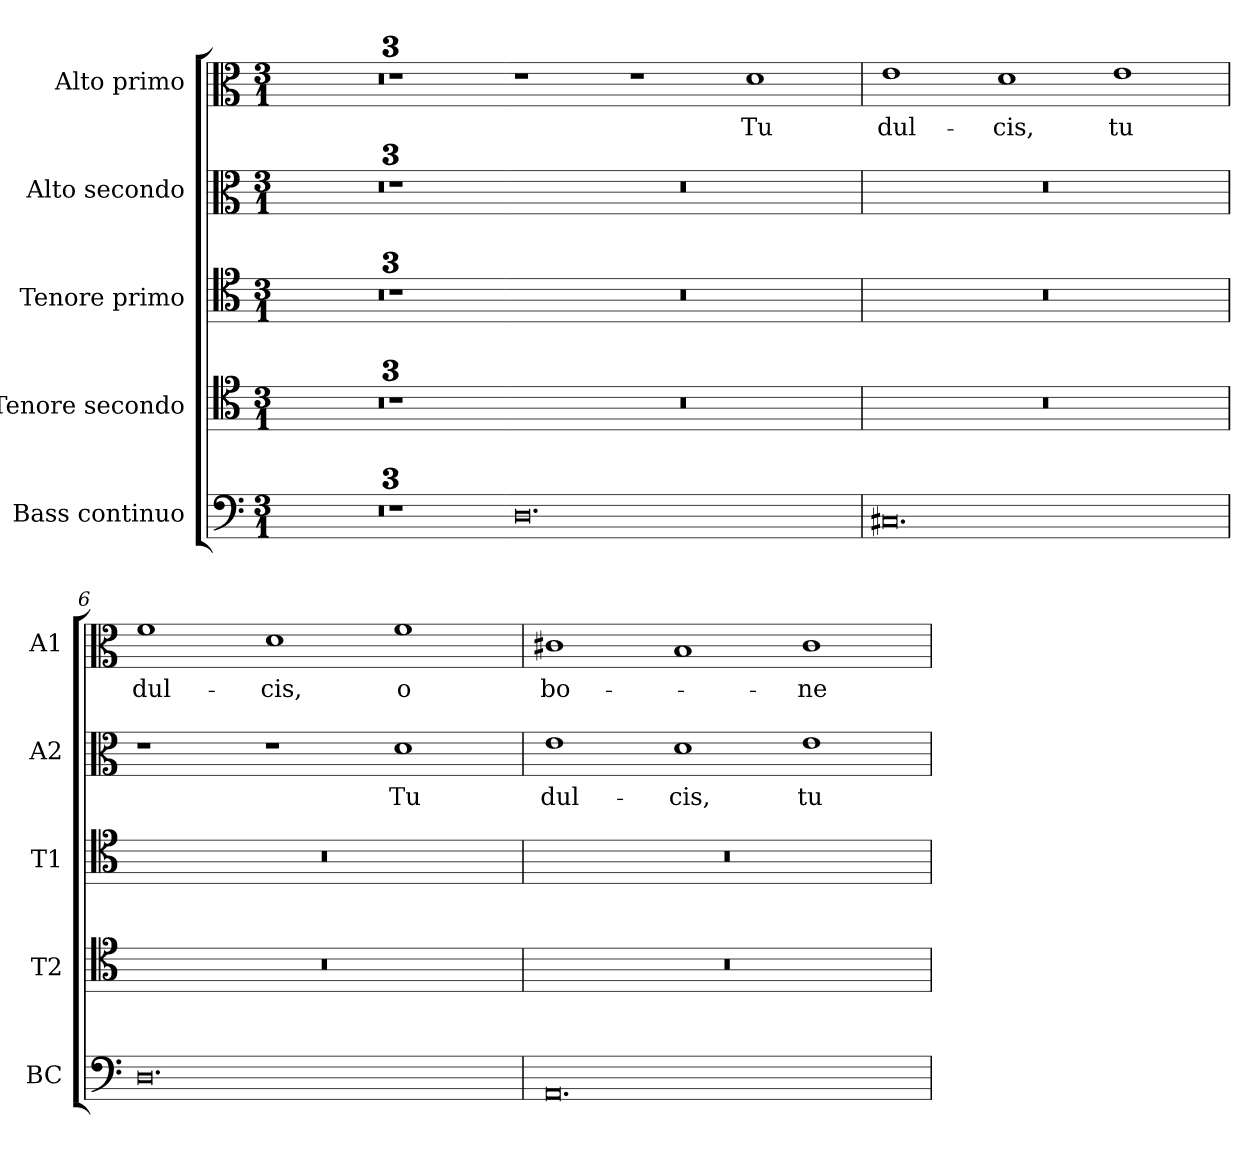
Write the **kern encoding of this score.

**kern	**kern	**kern	**kern	**text	**kern	**text
*part5	*part4	*part3	*part2	*part2	*part1	*part1
*staff5	*staff4	*staff3	*staff2	*staff2	*staff1	*staff1
*I"Bass continuo	*I"Tenore secondo	*I"Tenore primo	*I"Alto secondo	*	*I"Alto primo	*
*I'BC	*I'T2	*I'T1	*I'A2	*	*I'A1	*
*clefF4	*clefC4	*clefC4	*clefC3	*	*clefC3	*
*k[]	*k[]	*k[]	*k[]	*	*k[]	*
*C:	*C:	*C:	*C:	*	*C:	*
*M3/1	*M3/1	*M3/1	*M3/1	*	*M3/1	*
=1	=1	=1	=1	=1	=1	=1
0.ryy	0.ryy	0.ryy	0.ryy	.	0.ryy	.
=2	=2	=2	=2	=2	=2	=2
0.r	0.r	0.r	0.r	.	0.r	.
=3	=3	=3	=3	=3	=3	=3
*	*clefGv2	*clefGv2	*clefG2	*	*clefG2	*
0.ryy	0.ryy	0.ryy	0.ryy	.	0.ryy	.
=4-	=4-	=4-	=4-	=4-	=4-	=4-
0.D	0.r	0.r	0.r	.	1r	.
.	.	.	.	.	1r	.
!	!	!	!	!	!	!LO:LY:b
.	.	.	.	.	1d	Tu
=5	=5	=5	=5	=5	=5	=5
!	!	!	!	!	!	!LO:LY:b
0.C#X	0.r	0.r	0.r	.	1e	dul-
!	!	!	!	!	!	!LO:LY:b
.	.	.	.	.	1d	-cis,
!	!	!	!	!	!	!LO:LY:b
.	.	.	.	.	1e	tu
=6	=6	=6	=6	=6	=6	=6
!	!	!	!	!	!	!LO:LY:b
0.D	0.r	0.r	1r	.	1f	dul-
!	!	!	!	!	!	!LO:LY:b
.	.	.	1r	.	1d	-cis,
!	!	!	!	!LO:LY:b	!	!
!	!	!	!	!	!	!LO:LY:b
.	.	.	1d	Tu	1f	o
=7	=7	=7	=7	=7	=7	=7
!	!	!	!	!LO:LY:b	!	!
!	!	!	!	!	!	!LO:LY:b
0.AA	0.r	0.r	1e	dul-	1c#X	bo-
!	!	!	!	!LO:LY:b	!	!
.	.	.	1d	-cis,	1B	.
!	!	!	!	!LO:LY:b	!	!
!	!	!	!	!	!	!LO:LY:b
.	.	.	1e	tu	1c#	-ne
=	=	=	=	=	=	=
*-	*-	*-	*-	*-	*-	*-
